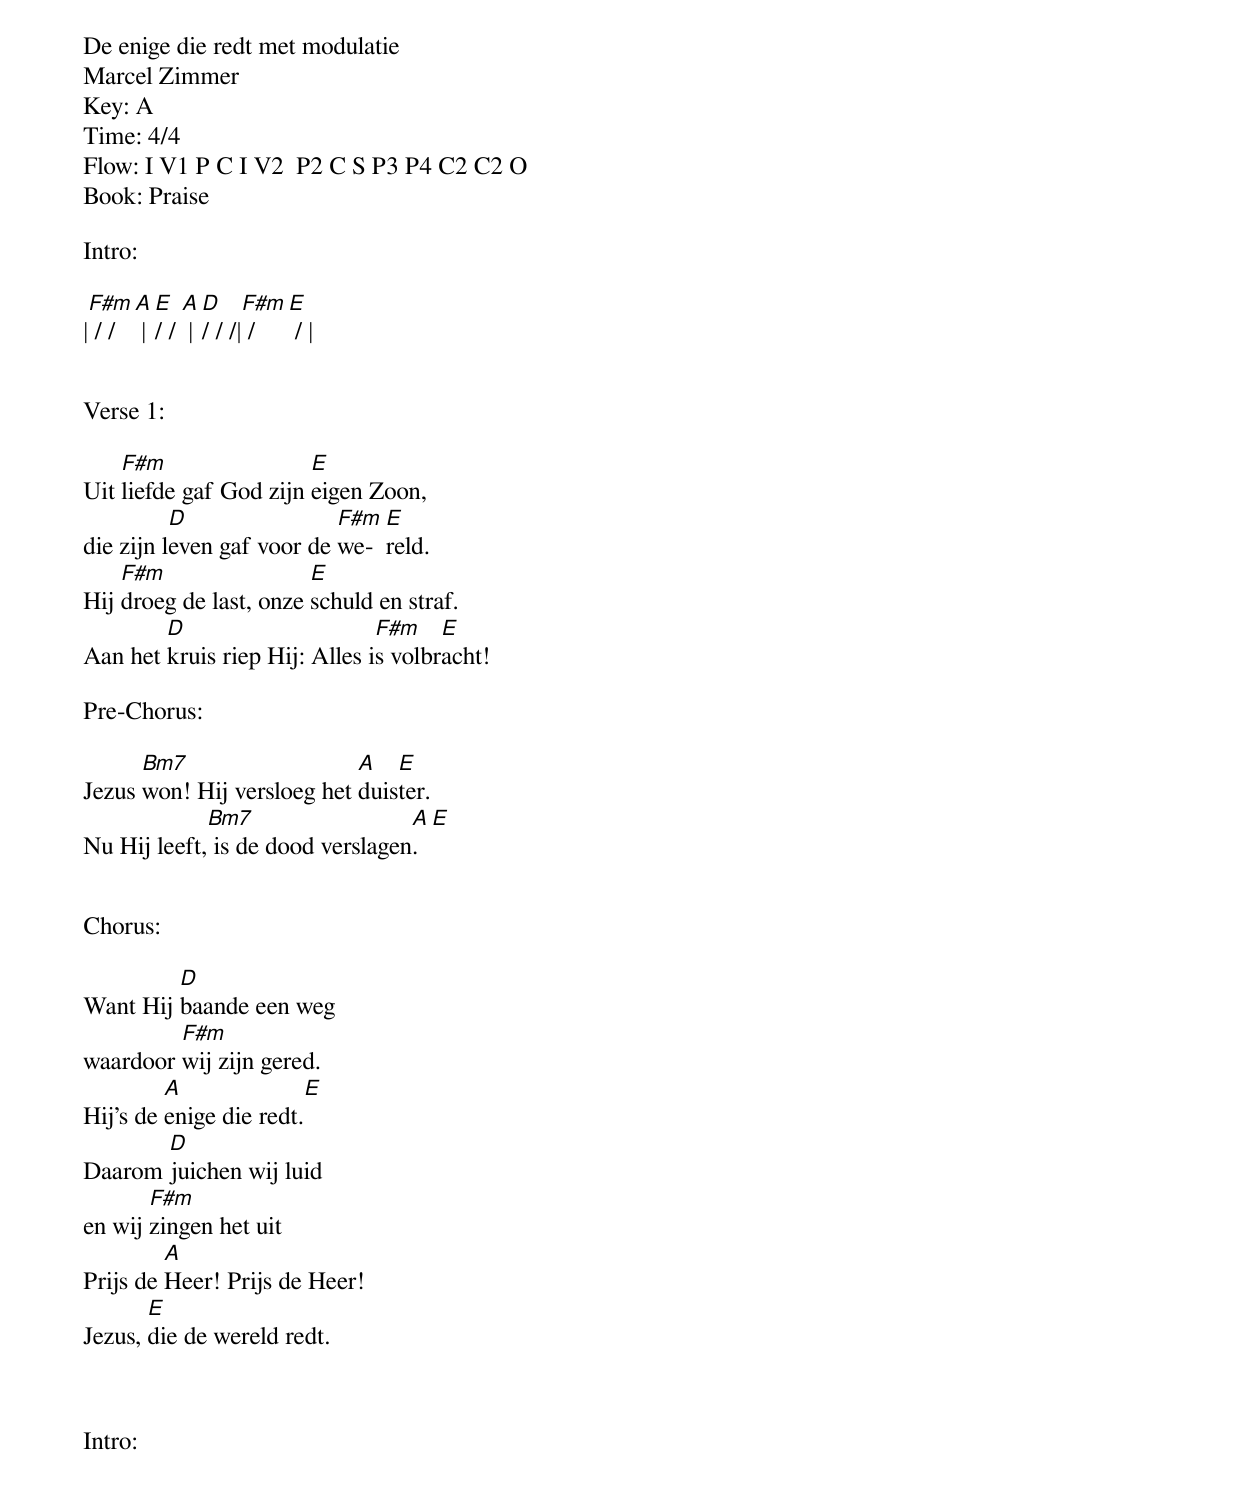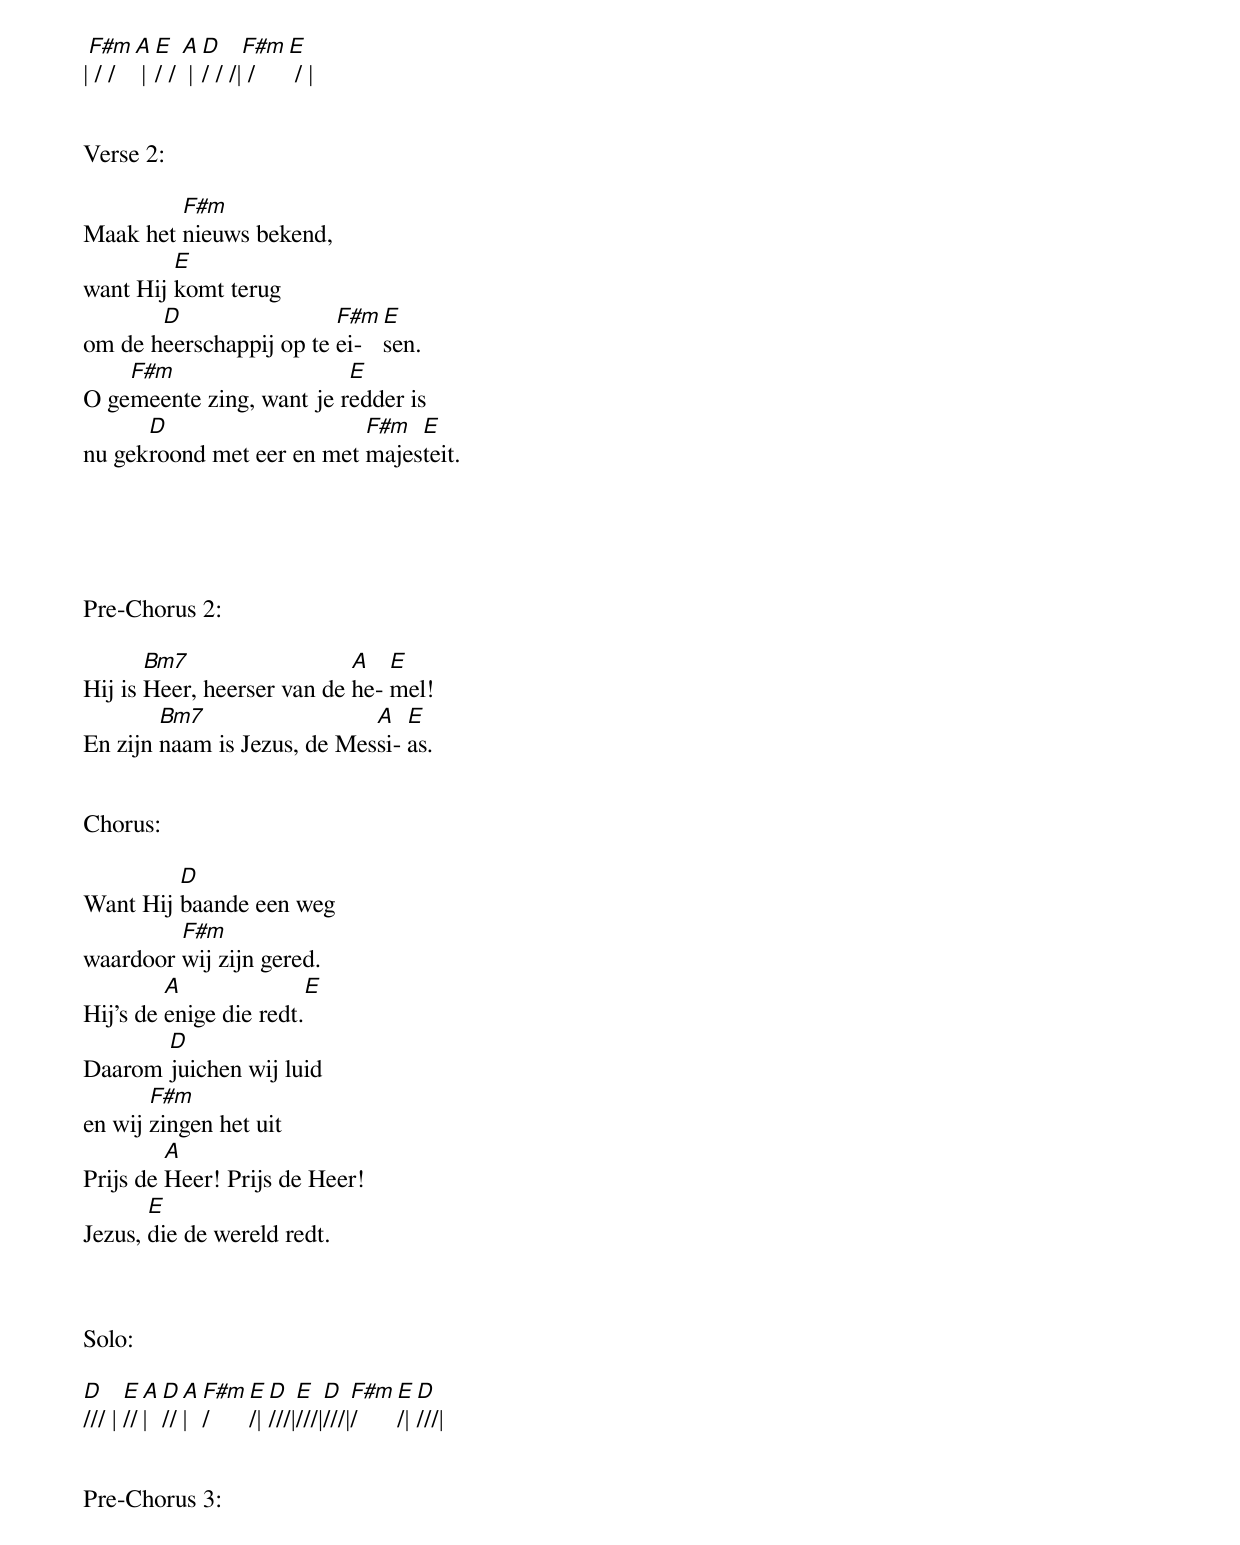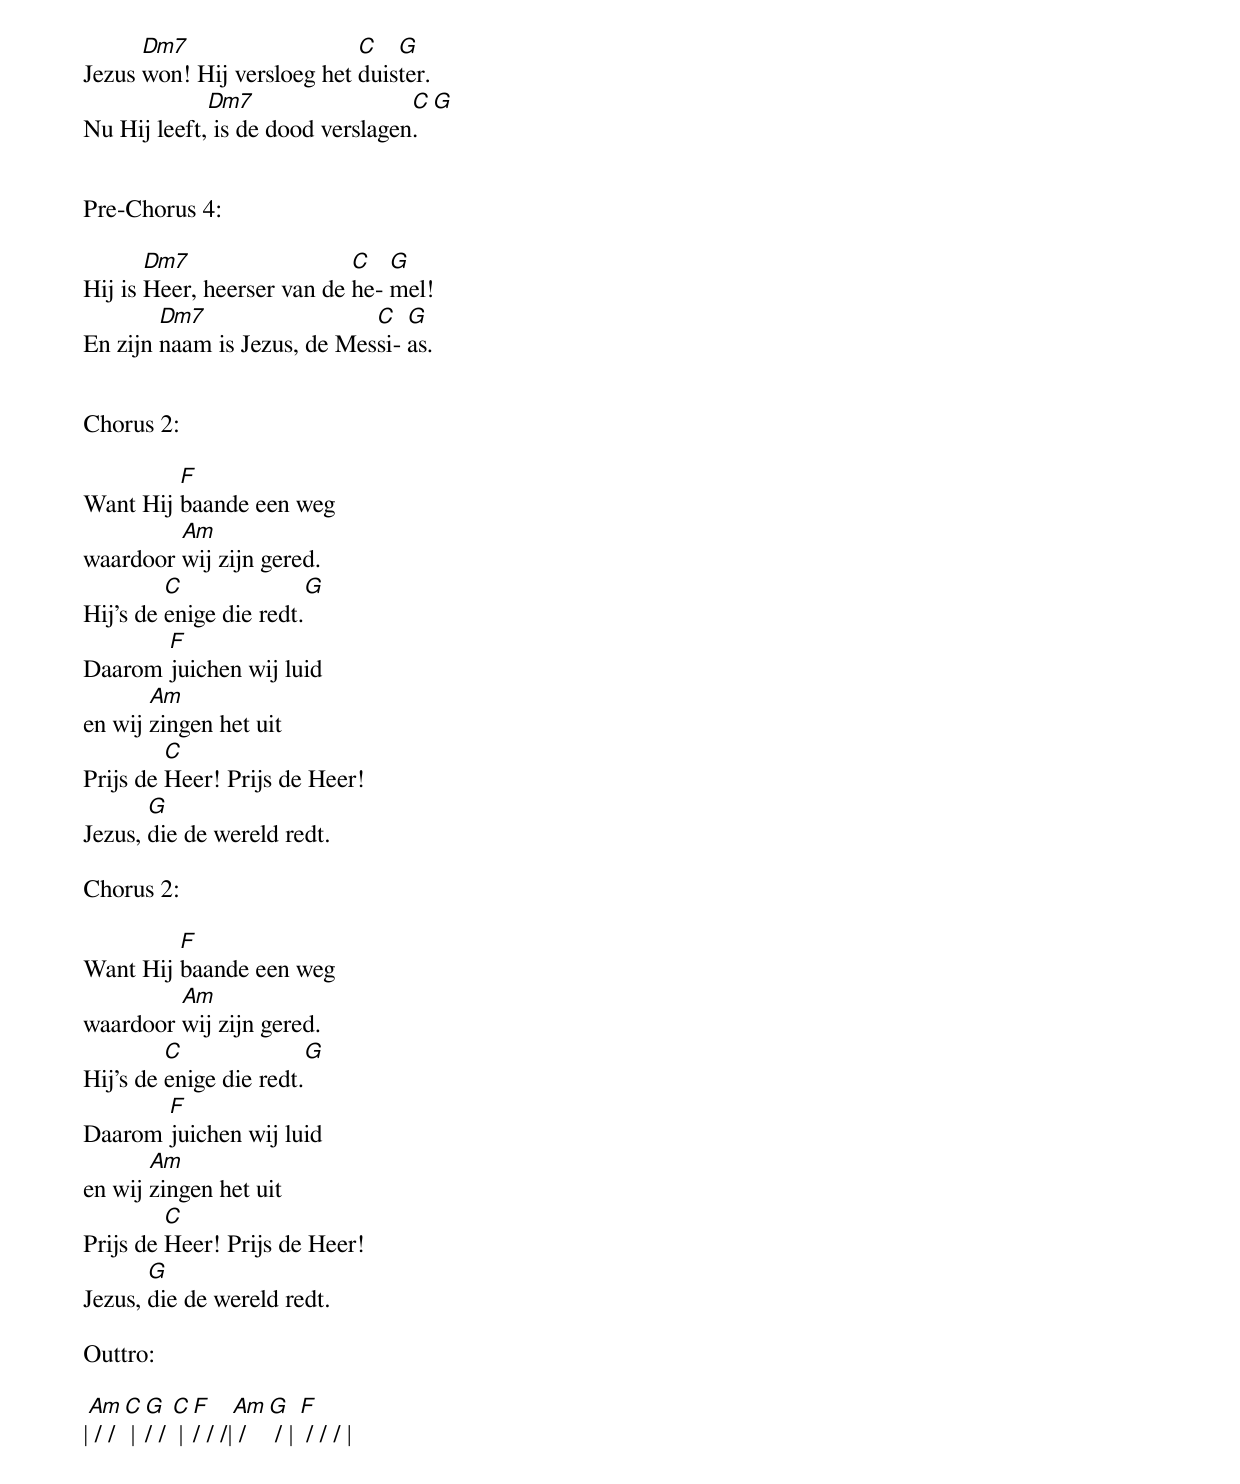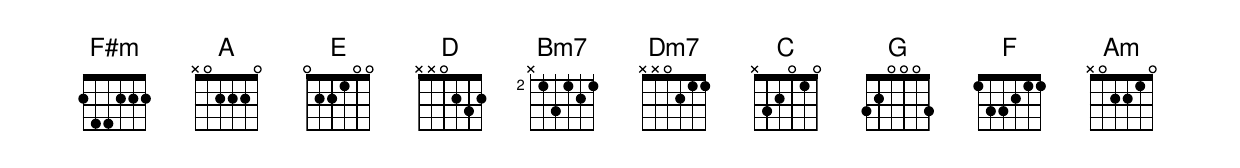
De enige die redt met modulatie
Marcel Zimmer
Key: A
Time: 4/4
Flow: I V1 P C I V2  P2 C S P3 P4 C2 C2 O
Book: Praise

Intro:

|[F#m] / /[A] |[E]/ / [A] |[D]/ / /|[F#m] / [E] / |


Verse 1:

Uit [F#m]liefde gaf God zijn [E]eigen Zoon,
die zijn l[D]even gaf voor de [F#m]we-  [E]reld.
Hij [F#m]droeg de last, onze [E]schuld en straf.
Aan het [D]kruis riep Hij: Alles i[F#m]s volbr[E]acht!

Pre-Chorus:

Jezus [Bm7]won! Hij versloeg het [A]duis[E]ter.
Nu Hij leeft,[Bm7] is de dood verslagen[A].  [E]


Chorus:

Want Hij [D]baande een weg
waardoor [F#m]wij zijn gered.
Hij’s de [A]enige die redt.[E]
Daarom [D]juichen wij luid
en wij [F#m]zingen het uit
Prijs de [A]Heer! Prijs de Heer!
Jezus, [E]die de wereld redt.



Intro:

|[F#m] / /[A] |[E]/ / [A] |[D]/ / /|[F#m] / [E] / |


Verse 2:

Maak het [F#m]nieuws bekend,
want Hij [E]komt terug
om de h[D]eerschappij op te [F#m]ei- [E]sen.
O ge[F#m]meente zing, want je r[E]edder is
nu gek[D]roond met eer en met [F#m]majes[E]teit.





Pre-Chorus 2:

Hij is [Bm7]Heer, heerser van de [A]he- [E]mel!
En zijn [Bm7]naam is Jezus, de Mes[A]si- [E]as.


Chorus:

Want Hij [D]baande een weg
waardoor [F#m]wij zijn gered.
Hij’s de [A]enige die redt.[E]
Daarom [D]juichen wij luid
en wij [F#m]zingen het uit
Prijs de [A]Heer! Prijs de Heer!
Jezus, [E]die de wereld redt.



Solo:

[D]/// | [E]//[A]|[D]//[A]|[F#m]/[E]/|[D]///|[E]///|[D]///|[F#m]/[E]/|[D]///|


Pre-Chorus 3:

Jezus [Dm7]won! Hij versloeg het [C]duis[G]ter.
Nu Hij leeft,[Dm7] is de dood verslagen[C].  [G]


Pre-Chorus 4:

Hij is [Dm7]Heer, heerser van de [C]he- [G]mel!
En zijn [Dm7]naam is Jezus, de Mes[C]si- [G]as.


Chorus 2:

Want Hij [F]baande een weg
waardoor [Am]wij zijn gered.
Hij’s de [C]enige die redt.[G]
Daarom [F]juichen wij luid
en wij [Am]zingen het uit
Prijs de [C]Heer! Prijs de Heer!
Jezus, [G]die de wereld redt.

Chorus 2:

Want Hij [F]baande een weg
waardoor [Am]wij zijn gered.
Hij’s de [C]enige die redt.[G]
Daarom [F]juichen wij luid
en wij [Am]zingen het uit
Prijs de [C]Heer! Prijs de Heer!
Jezus, [G]die de wereld redt.

Outtro:

|[Am] / /[C] |[G]/ / [C] |[F]/ / /|[Am] / [G] / | [F] / / / |
